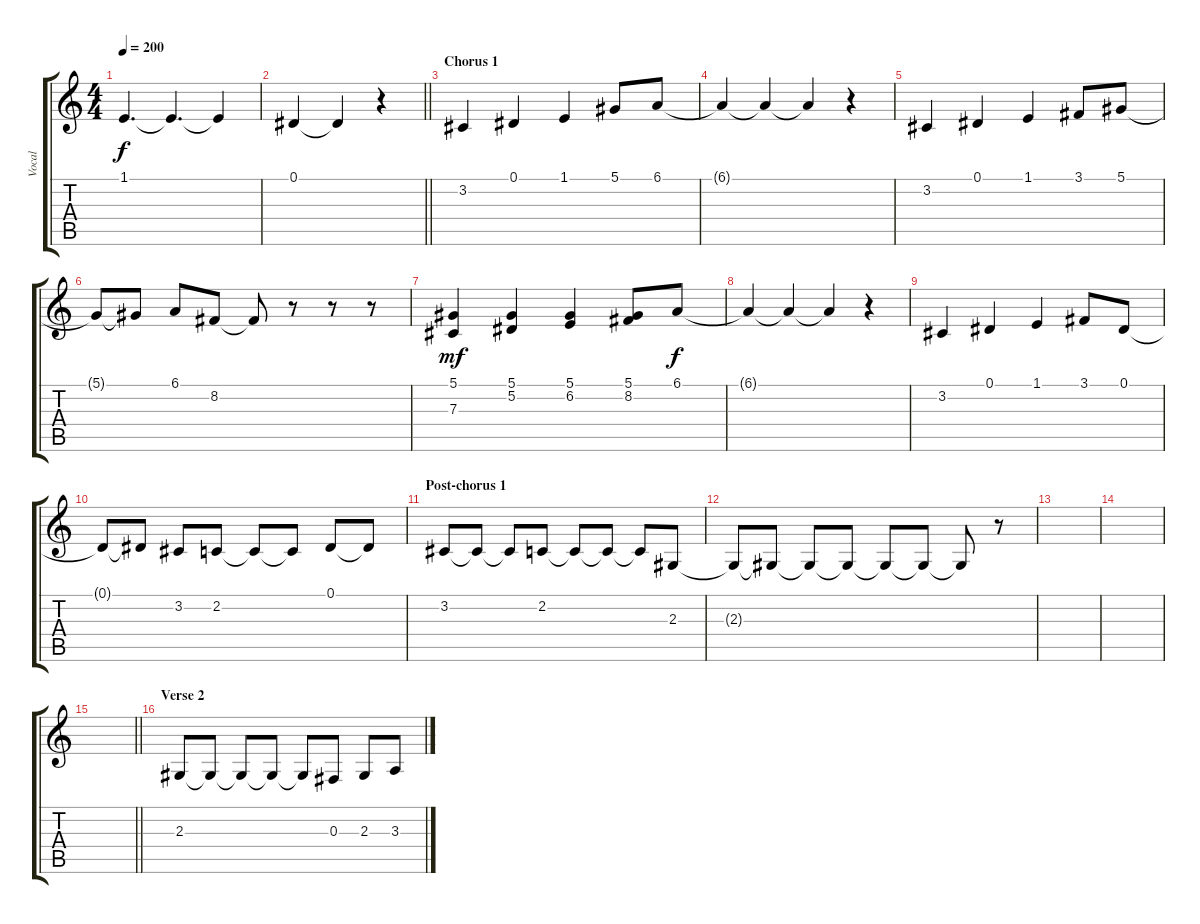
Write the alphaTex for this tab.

\track ("Vocal" "Vocal") {instrument tenorsax}
\staff {score tabs}
\tuning (Eb4 Bb3 Gb3 Db3 Ab2 Eb2) {hide}
\ts (4 4)
\tempo 200
\clef g2
\ks c
1.1.4{d dy f} 1.1{t}.4{d} 1.1{t}.4 |
\barLineRight lightlight
0.1.4 0.1{t}.4 r.4 |
\section ("" "Chorus 1")
3.2.4 0.1.4 1.1.4 5.1.8 6.1.8 |
6.1{t}.4 6.1{t}.4 6.1{t}.4 r.4 |
3.2.4 0.1.4 1.1.4 3.1.8 5.1.8 |
5.1{t}.8 5.1{t}.8 6.1.8 8.2.8 8.2{t}.8 r.8 r.8 r.8 |
(5.1 7.3).4{dy mf} (5.1 5.2).4 (5.1 6.2).4 (5.1 8.2).8 6.1.8{dy f} |
6.1{t}.4 6.1{t}.4 6.1{t}.4 r.4 |
3.2.4 0.1.4 1.1.4 3.1.8 0.1.8 |
0.1{t}.8 0.1{t}.8 3.2.8 2.2.8 2.2{t}.8 2.2{t}.8 0.1.8 0.1{t}.8 |
\section ("" "Post-chorus 1")
3.2.8 3.2{t}.8 3.2{t}.8 2.2.8 2.2{t}.8 2.2{t}.8 2.2{t}.8 2.3.8 |
2.3{t}.8 2.3{t}.8 2.3{t}.8 2.3{t}.8 2.3{t}.8 2.3{t}.8 2.3{t}.8 r.8 |
|
|
\barLineRight lightlight
|
\section ("" "Verse 2")
2.3.8 2.3{t}.8 2.3{t}.8 2.3{t}.8 2.3{t}.8 0.3.8 2.3.8 3.3.8
